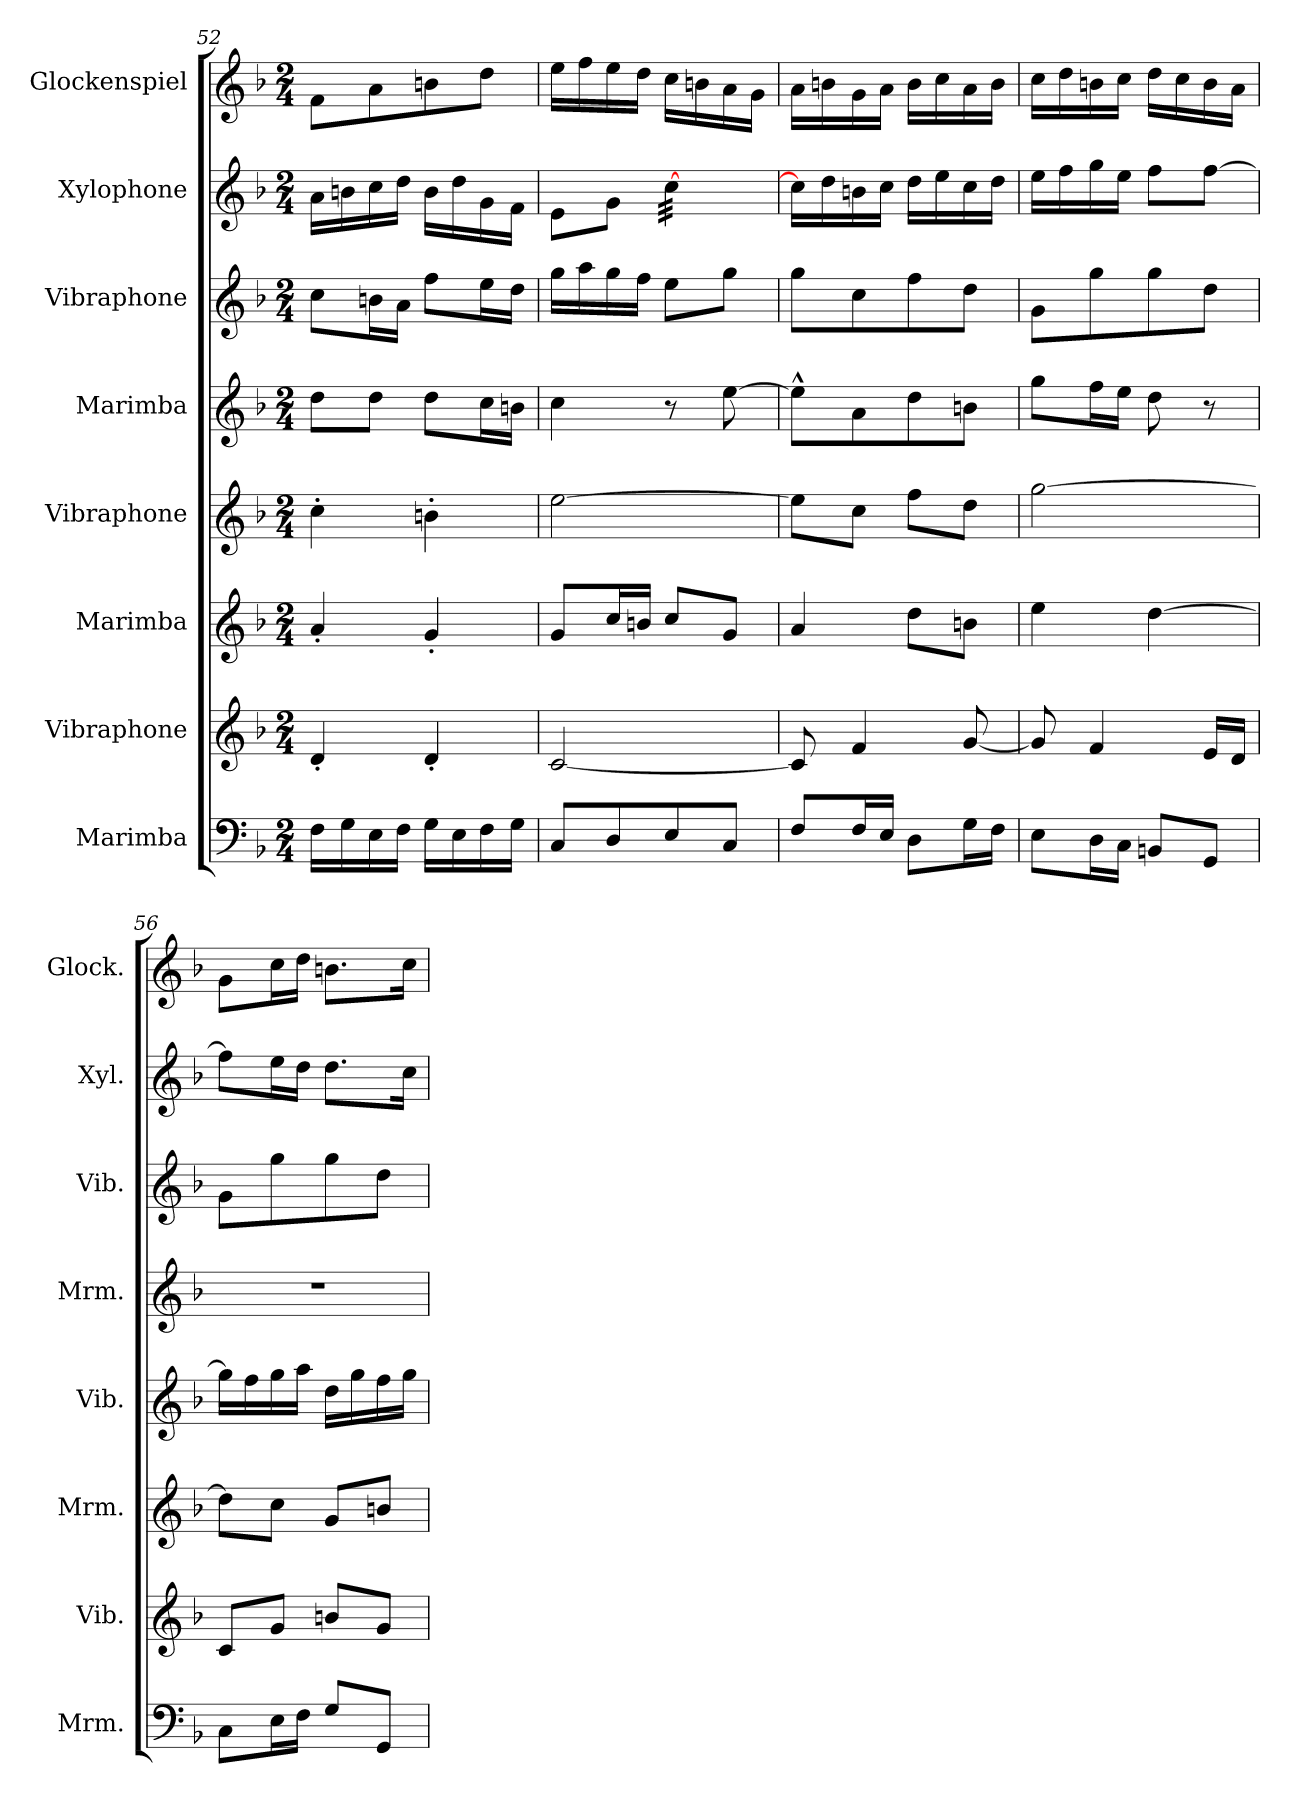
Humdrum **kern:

**kern	**kern	**kern	**kern	**kern	**kern	**kern	**kern
*part8	*part7	*part6	*part5	*part4	*part3	*part2	*part1
*staff8	*staff7	*staff6	*staff5	*staff4	*staff3	*staff2	*staff1
*I"Marimba	*I"Vibraphone	*I"Marimba	*I"Vibraphone	*I"Marimba	*I"Vibraphone	*I"Xylophone	*I"Glockenspiel
*I'Mrm.	*I'Vib.	*I'Mrm.	*I'Vib.	*I'Mrm.	*I'Vib.	*I'Xyl.	*I'Glock.
*clefF4	*clefG2	*clefG2	*clefG2	*clefG2	*clefG2	*clefG2	*clefG2
*	*	*	*	*	*	*ITrd-7c-12	*ITrd-14c-24
*k[b-]	*k[b-]	*k[b-]	*k[b-]	*k[b-]	*k[b-]	*k[b-]	*k[b-]
*M2/4	*M2/4	*M2/4	*M2/4	*M2/4	*M2/4	*M2/4	*M2/4
=52	=52	=52	=52	=52	=52	=52	=52
16F\LL	4d'/	4a'/	4cc'\	8dd\L	8cc\L	16aa\LL	8fff\L
16G\	.	.	.	.	.	16bbn\	.
16E\	.	.	.	8dd\J	16bn\L	16ccc\	8aaa\
16F\JJ	.	.	.	.	16a\JJ	16ddd\JJ	.
16G\LL	4d'/	4g'/	4bn'\	8dd\L	8ff\L	16bb\LL	8bbbn\
16E\	.	.	.	.	.	16ddd\	.
16F\	.	.	.	16cc\L	16ee\L	16gg\	8dddd\J
16G\JJ	.	.	.	16bn\JJ	16dd\JJ	16ff\JJ	.
=53	=53	=53	=53	=53	=53	=53	=53
8C/L	[2c/	8g/L	[2ee\	4cc\	16gg\LL	8ee\L	16eeee\LL
.	.	.	.	.	16aa\	.	16ffff\
8D/	.	16cc/L	.	.	16gg\	8gg\J	16eeee\
.	.	16bn/JJ	.	.	16ff\JJ	.	16dddd\JJ
*	*	*	*	*	*	*tremolo	*
8E/	.	8cc/L	.	8r	8ee\L	[32ccc\LLL	16cccc\LL
.	.	.	.	.	.	32ccc\	.
.	.	.	.	.	.	32ccc\	16bbbn\
.	.	.	.	.	.	32ccc\	.
8C/J	.	8g/J	.	[8ee\	8gg\J	32ccc\	16aaa\
.	.	.	.	.	.	32ccc\	.
.	.	.	.	.	.	32ccc\	16ggg\JJ
.	.	.	.	.	.	32ccc\JJJ	.
*	*	*	*	*	*	*Xtremolo	*
!!LO:LB:g=z
=54	=54	=54	=54	=54	=54	=54	=54
8F/L	8c/]	4a/	8ee\L]	8ee^^\L]	8gg\L	16ccc\LL]	16aaa\LL
.	.	.	.	.	.	16ddd\	16bbbn\
16F/L	4f/	.	8cc\J	8a\	8cc\	16bbn\	16ggg\
16E/JJ	.	.	.	.	.	16ccc\JJ	16aaa\JJ
8D\L	.	8dd\L	8ff\L	8dd\	8ff\	16ddd\LL	16bbb\LL
.	.	.	.	.	.	16eee\	16cccc\
16G\L	[8g/	8bn\J	8dd\J	8bn\J	8dd\J	16ccc\	16aaa\
16F\JJ	.	.	.	.	.	16ddd\JJ	16bbb\JJ
=55	=55	=55	=55	=55	=55	=55	=55
8E\L	8g/]	4ee\	[2gg\	8gg\L	8g\L	16eee\LL	16cccc\LL
.	.	.	.	.	.	16fff\	16dddd\
16D\L	4f/	.	.	16ff\L	8gg\	16ggg\	16bbbn\
16C\JJ	.	.	.	16ee\JJ	.	16eee\JJ	16cccc\JJ
8BBn/L	.	[4dd\	.	8dd\	8gg\	8fff\L	16dddd\LL
.	.	.	.	.	.	.	16cccc\
8GG/J	16e/LL	.	.	8r	8dd\J	[8fff\J	16bbb\
.	16d/JJ	.	.	.	.	.	16aaa\JJ
=56	=56	=56	=56	=56	=56	=56	=56
8C\L	8c/L	8dd\L]	16gg\LL]	2r	8g\L	8fff\L]	8ggg\L
.	.	.	16ff\	.	.	.	.
16E\L	8g/J	8cc\J	16gg\	.	8gg\	16eee\L	16cccc\L
16F\JJ	.	.	16aa\JJ	.	.	16ddd\JJ	16dddd\JJ
8G/L	8bn/L	8g/L	16dd\LL	.	8gg\	8.ddd\L	8.bbbn\L
.	.	.	16gg\	.	.	.	.
8GG/J	8g/J	8bn/J	16ff\	.	8dd\J	.	.
.	.	.	16gg\JJ	.	.	16ccc\Jk	16cccc\Jk
=	=	=	=	=	=	=	=
*-	*-	*-	*-	*-	*-	*-	*-
